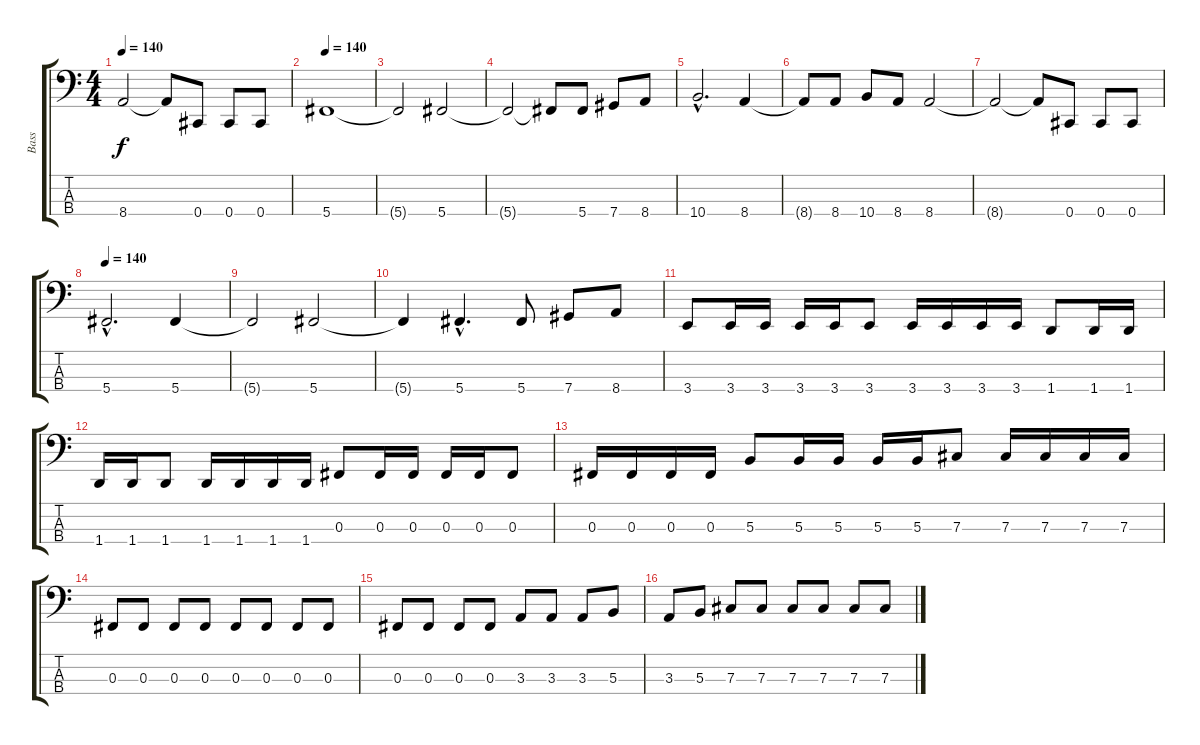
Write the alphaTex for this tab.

\track ("Bass" "Bass") {instrument electricbassfinger}
\staff {score tabs}
\tuning (E2 B1 Gb1 Db1) {hide}
\ts (4 4)
\tempo 140
\clef f4
\ks c
8.4{t}.2{dy f} 8.4{t}.8 0.4.8 0.4.8 0.4.8 |
\tempo 140
5.4.1 |
5.4{t}.2 5.4.2 |
5.4{t}.2 5.4{t}.8 5.4.8 7.4.8 8.4.8 |
10.4{hac}.2{d} 8.4.4 |
8.4{t}.8 8.4.8 10.4.8 8.4.8 8.4.2 |
8.4{t}.2 8.4{t}.8 0.4.8 0.4.8 0.4.8 |
\tempo 140
5.4{hac}.2{d} 5.4.4 |
5.4{t}.2 5.4.2 |
5.4{t}.4 5.4{hac}.4{d} 5.4.8 7.4.8 8.4.8 |
3.4.8 3.4.16 3.4.16 3.4.16 3.4.16 3.4.8 3.4.16 3.4.16 3.4.16 3.4.16 1.4.8 1.4.16 1.4.16 |
1.4.16 1.4.16 1.4.8 1.4.16 1.4.16 1.4.16 1.4.16 0.3.8 0.3.16 0.3.16 0.3.16 0.3.16 0.3.8 |
0.3.16 0.3.16 0.3.16 0.3.16 5.3.8 5.3.16 5.3.16 5.3.16 5.3.16 7.3.8 7.3.16 7.3.16 7.3.16 7.3.16 |
0.3.8 0.3.8 0.3.8 0.3.8 0.3.8 0.3.8 0.3.8 0.3.8 |
0.3.8 0.3.8 0.3.8 0.3.8 3.3.8 3.3.8 3.3.8 5.3.8 |
3.3.8 5.3.8 7.3.8 7.3.8 7.3.8 7.3.8 7.3.8 7.3.8
